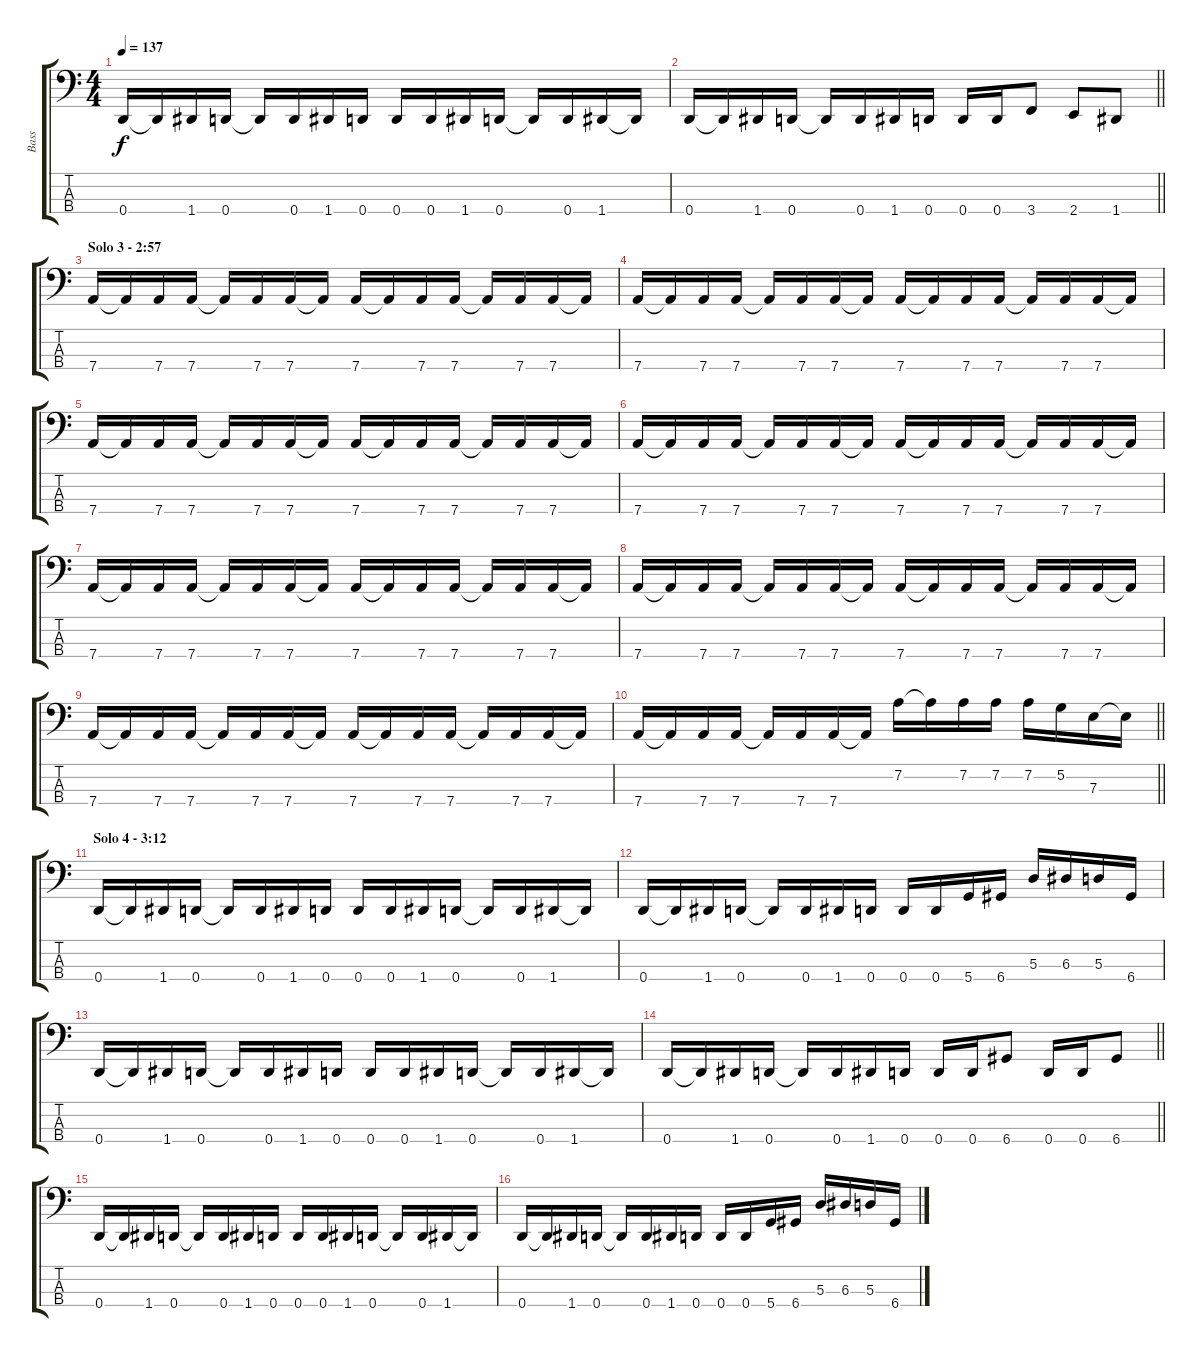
\track ("Bass" "Bass") {instrument electricbassfinger}
\staff {score tabs}
\tuning (G2 D2 A1 D1) {hide}
\ts (4 4)
\tempo 137
\clef f4
\ks c
0.4.16{dy f} 0.4{t}.16 1.4.16 0.4.16 0.4{t}.16 0.4.16 1.4.16 0.4.16 0.4.16 0.4.16 1.4.16 0.4.16 0.4{t}.16 0.4.16 1.4.16 1.4{t}.16 |
\barLineRight lightlight
0.4.16 0.4{t}.16 1.4.16 0.4.16 0.4{t}.16 0.4.16 1.4.16 0.4.16 0.4.16 0.4.16 3.4.8 2.4.8 1.4.8 |
\section ("" "Solo 3 - 2:57")
7.4.16 7.4{t}.16 7.4.16 7.4.16 7.4{t}.16 7.4.16 7.4.16 7.4{t}.16 7.4.16 7.4{t}.16 7.4.16 7.4.16 7.4{t}.16 7.4.16 7.4.16 7.4{t}.16 |
7.4.16 7.4{t}.16 7.4.16 7.4.16 7.4{t}.16 7.4.16 7.4.16 7.4{t}.16 7.4.16 7.4{t}.16 7.4.16 7.4.16 7.4{t}.16 7.4.16 7.4.16 7.4{t}.16 |
7.4.16 7.4{t}.16 7.4.16 7.4.16 7.4{t}.16 7.4.16 7.4.16 7.4{t}.16 7.4.16 7.4{t}.16 7.4.16 7.4.16 7.4{t}.16 7.4.16 7.4.16 7.4{t}.16 |
7.4.16 7.4{t}.16 7.4.16 7.4.16 7.4{t}.16 7.4.16 7.4.16 7.4{t}.16 7.4.16 7.4{t}.16 7.4.16 7.4.16 7.4{t}.16 7.4.16 7.4.16 7.4{t}.16 |
7.4.16 7.4{t}.16 7.4.16 7.4.16 7.4{t}.16 7.4.16 7.4.16 7.4{t}.16 7.4.16 7.4{t}.16 7.4.16 7.4.16 7.4{t}.16 7.4.16 7.4.16 7.4{t}.16 |
7.4.16 7.4{t}.16 7.4.16 7.4.16 7.4{t}.16 7.4.16 7.4.16 7.4{t}.16 7.4.16 7.4{t}.16 7.4.16 7.4.16 7.4{t}.16 7.4.16 7.4.16 7.4{t}.16 |
7.4.16 7.4{t}.16 7.4.16 7.4.16 7.4{t}.16 7.4.16 7.4.16 7.4{t}.16 7.4.16 7.4{t}.16 7.4.16 7.4.16 7.4{t}.16 7.4.16 7.4.16 7.4{t}.16 |
\barLineRight lightlight
7.4.16 7.4{t}.16 7.4.16 7.4.16 7.4{t}.16 7.4.16 7.4.16 7.4{t}.16 7.2.16 7.2{t}.16 7.2.16 7.2.16 7.2.16 5.2.16 7.3.16 7.3{t}.16 |
\section ("" "Solo 4 - 3:12")
0.4.16 0.4{t}.16 1.4.16 0.4.16 0.4{t}.16 0.4.16 1.4.16 0.4.16 0.4.16 0.4.16 1.4.16 0.4.16 0.4{t}.16 0.4.16 1.4.16 1.4{t}.16 |
0.4.16 0.4{t}.16 1.4.16 0.4.16 0.4{t}.16 0.4.16 1.4.16 0.4.16 0.4.16 0.4.16 5.4.16 6.4.16 5.3.16 6.3.16 5.3.16 6.4.16 |
0.4.16 0.4{t}.16 1.4.16 0.4.16 0.4{t}.16 0.4.16 1.4.16 0.4.16 0.4.16 0.4.16 1.4.16 0.4.16 0.4{t}.16 0.4.16 1.4.16 1.4{t}.16 |
\barLineRight lightlight
0.4.16 0.4{t}.16 1.4.16 0.4.16 0.4{t}.16 0.4.16 1.4.16 0.4.16 0.4.16 0.4.16 6.4.8 0.4.16 0.4.16 6.4.8 |
0.4.16 0.4{t}.16 1.4.16 0.4.16 0.4{t}.16 0.4.16 1.4.16 0.4.16 0.4.16 0.4.16 1.4.16 0.4.16 0.4{t}.16 0.4.16 1.4.16 1.4{t}.16 |
0.4.16 0.4{t}.16 1.4.16 0.4.16 0.4{t}.16 0.4.16 1.4.16 0.4.16 0.4.16 0.4.16 5.4.16 6.4.16 5.3.16 6.3.16 5.3.16 6.4.16
